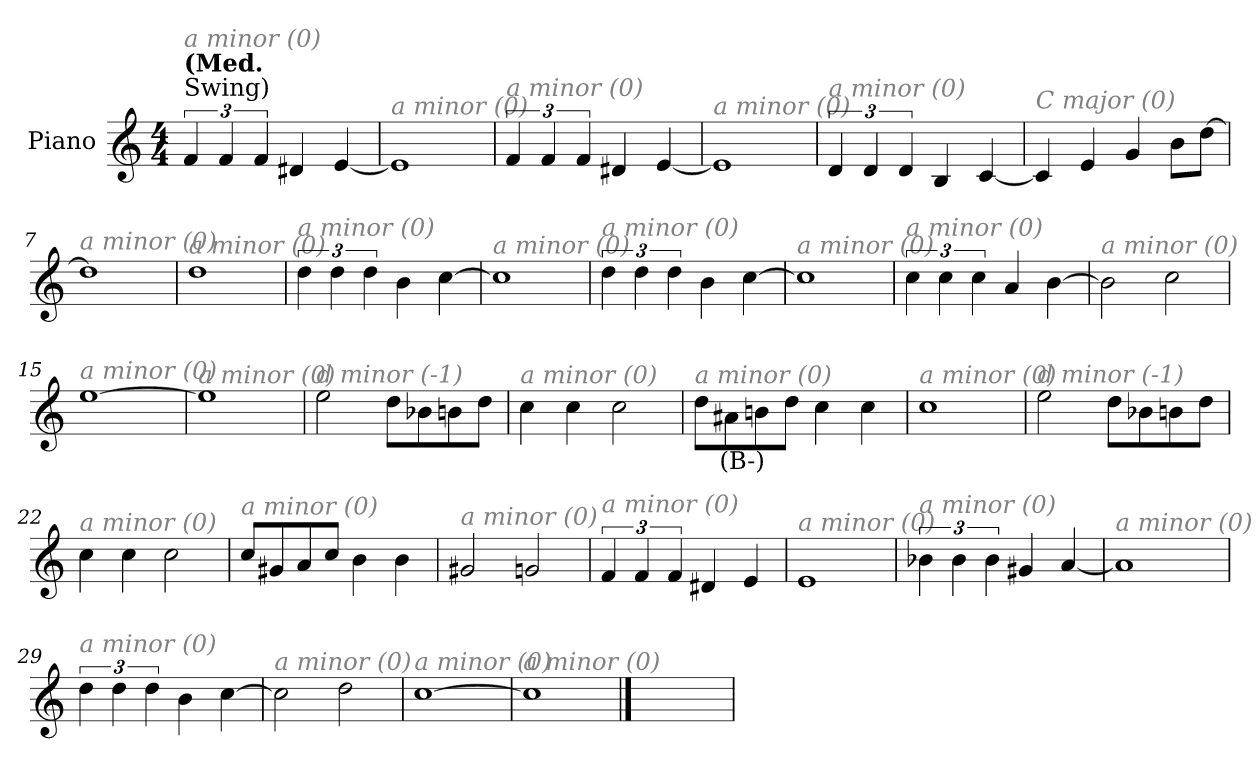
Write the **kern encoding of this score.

**kern	**text
*part1	*part1
*staff1	*staff1
*I"Piano	*
*I'Piano	*
*clefG2	*
*k[]	*
*M4/4	*
=1	=1
!LO:TX:a:t=Swing)	!
!LO:TX:a:B:t=(Med.	!
!LO:TX:i:color=#808080:t=a minor (0)	!
6f/	.
6f/	.
6f/	.
4d#X/	.
[4e/	.
=2	=2
!LO:TX:i:color=#808080:t=a minor (0)	!
1e]	.
=3	=3
!LO:TX:i:color=#808080:t=a minor (0)	!
6f/	.
6f/	.
6f/	.
4d#X/	.
[4e/	.
=4	=4
!LO:TX:i:color=#808080:t=a minor (0)	!
1e]	.
!!LO:LB:g=z
=5	=5
!LO:TX:i:color=#808080:t=a minor (0)	!
6d/	.
6d/	.
6d/	.
4B/	.
[4c/	.
=6	=6
!LO:TX:i:color=#808080:t=C major (0)	!
4c/]	.
4e/	.
4g/	.
8b\L	.
[8dd\J	.
=7	=7
!LO:TX:i:color=#808080:t=a minor (0)	!
1dd]	.
=8	=8
!LO:TX:i:color=#808080:t=a minor (0)	!
1dd	.
!!LO:LB:g=z
=9	=9
!LO:TX:i:color=#808080:t=a minor (0)	!
6dd\	.
6dd\	.
6dd\	.
4b\	.
[4cc\	.
=10	=10
!LO:TX:i:color=#808080:t=a minor (0)	!
1cc]	.
=11	=11
!LO:TX:i:color=#808080:t=a minor (0)	!
6dd\	.
6dd\	.
6dd\	.
4b\	.
[4cc\	.
=12	=12
!LO:TX:i:color=#808080:t=a minor (0)	!
1cc]	.
!!LO:LB:g=z
=13	=13
!LO:TX:i:color=#808080:t=a minor (0)	!
6cc\	.
6cc\	.
6cc\	.
4a/	.
[4b\	.
=14	=14
!LO:TX:i:color=#808080:t=a minor (0)	!
2b\]	.
2cc\	.
=15	=15
!LO:TX:i:color=#808080:t=a minor (0)	!
[1ee	.
=16	=16
!LO:TX:i:color=#808080:t=a minor (0)	!
1ee]	.
!!LO:LB:g=z
=17	=17
!LO:TX:i:color=#808080:t=d minor (-1)	!
2ee\	.
8dd\L	.
8b-X\	.
8bn\	.
8dd\J	.
=18	=18
!LO:TX:i:color=#808080:t=a minor (0)	!
4cc\	.
4cc\	.
2cc\	.
=19	=19
!LO:TX:i:color=#808080:t=a minor (0)	!
8dd\L	.
8a#Xi\	(B-)
8bn\	.
8dd\J	.
4cc\	.
4cc\	.
=20	=20
!LO:TX:i:color=#808080:t=a minor (0)	!
1cc	.
!!LO:LB:g=z
=21	=21
!LO:TX:i:color=#808080:t=d minor (-1)	!
2ee\	.
8dd\L	.
8b-X\	.
8bn\	.
8dd\J	.
=22	=22
!LO:TX:i:color=#808080:t=a minor (0)	!
4cc\	.
4cc\	.
2cc\	.
=23	=23
!LO:TX:i:color=#808080:t=a minor (0)	!
8cc/L	.
8g#X/	.
8a/	.
8cc/J	.
4b\	.
4b\	.
=24	=24
!LO:TX:i:color=#808080:t=a minor (0)	!
2g#X/	.
2gn/	.
!!LO:LB:g=z
=25	=25
!LO:TX:i:color=#808080:t=a minor (0)	!
6f/	.
6f/	.
6f/	.
4d#X/	.
4e/	.
=26	=26
!LO:TX:i:color=#808080:t=a minor (0)	!
1e	.
=27	=27
!LO:TX:i:color=#808080:t=a minor (0)	!
6b-X\	.
6b-\	.
6b-\	.
4g#X/	.
[4a/	.
=28	=28
!LO:TX:i:color=#808080:t=a minor (0)	!
1a]	.
!!LO:LB:g=z
=29	=29
!LO:TX:i:color=#808080:t=a minor (0)	!
6dd\	.
6dd\	.
6dd\	.
4b\	.
[4cc\	.
=30	=30
!LO:TX:i:color=#808080:t=a minor (0)	!
2cc\]	.
2dd\	.
=31	=31
!LO:TX:i:color=#808080:t=a minor (0)	!
[1cc	.
=32	=32
!LO:TX:i:color=#808080:t=a minor (0)	!
1cc]	.
==33	==33
1ryy	.
=	=
*-	*-
